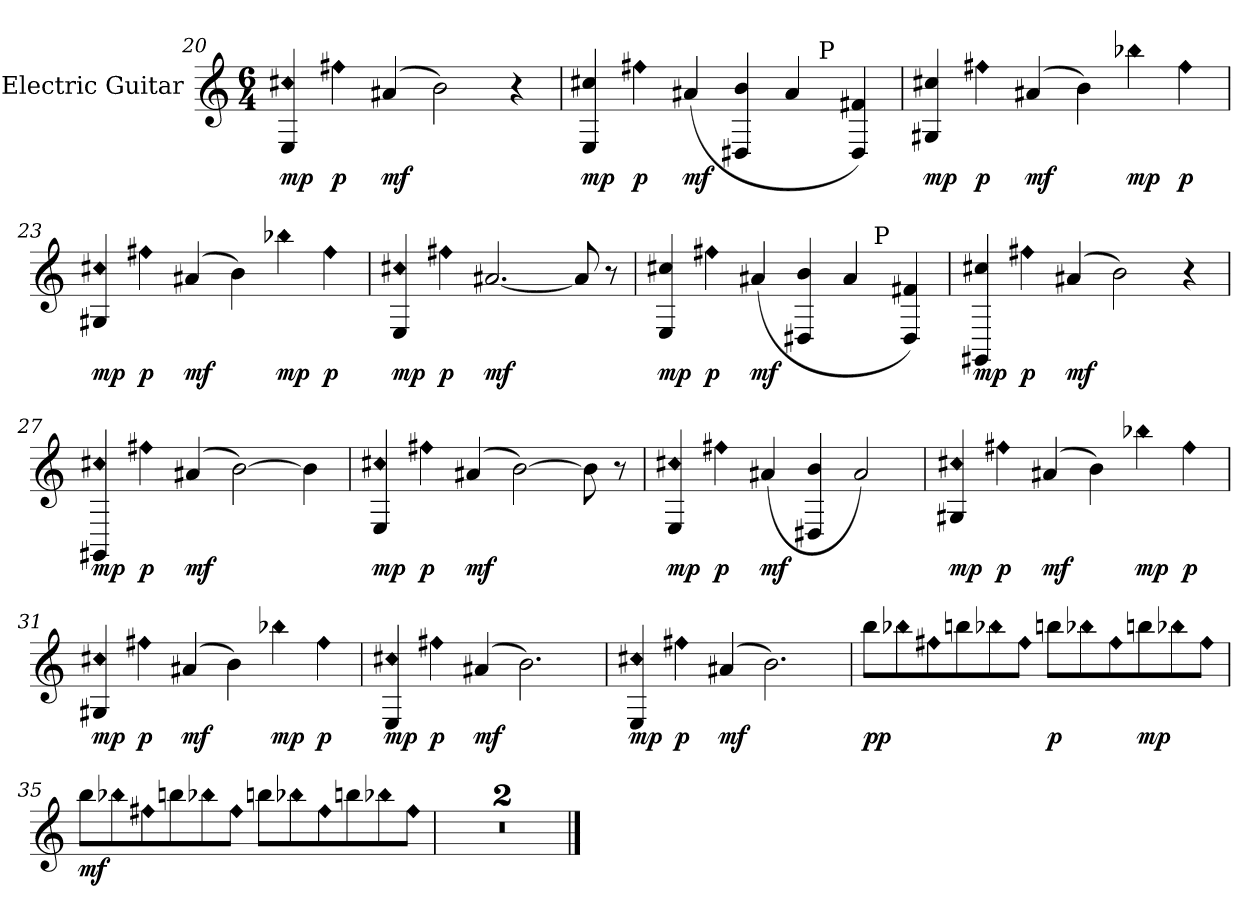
**kern	**dynam
*part1	*part1
*staff1	*staff1
*I"Electric Guitar	*
*clefG2	*
*ITrd7c12	*
*k[]	*
*C:	*
*M6/4	*
*MM74	*
=20	=20
!LO:N:n=2:head=diamond	!LO:DY:b
4EE/ 4c#X/	mp
!LO:N:head=diamond	!LO:DY:b
4f#X\	p
!	!LO:DY:b
(4A#X/	mf
2B\)	.
4r	.
=21	=21
*MM76	*
!LO:N:n=2:head=diamond	!LO:DY:b
*^	*
4EE/ 4c#X/	1ryy	mp
!LO:N:head=diamond	!	!LO:DY:b
4f#X\	.	p
!	!	!LO:DY:b
(4A#X/	.	mf
4DD#X/ 4B/	.	.
4A#/	8ryy	.
!	!LO:TX:a:t=P	!
.	4.ryy	.
4DD#/ 4F#X/)	.	.
=22	=22	=22
!LO:N:n=2:head=diamond	!	!LO:DY:b
*v	*v	*
4GG#X/ 4c#X/	mp
!LO:N:head=diamond	!LO:DY:b
4f#X\	p
!	!LO:DY:b
(4A#X/	mf
4B\)	.
!LO:N:head=diamond	!LO:DY:b
4b-X\	mp
!LO:N:head=diamond	!LO:DY:b
4f#\	p
=23	=23
!LO:N:n=2:head=diamond	!LO:DY:b
4GG#X/ 4c#X/	mp
!LO:N:head=diamond	!LO:DY:b
4f#X\	p
!	!LO:DY:b
(4A#X/	mf
4B\)	.
!LO:N:head=diamond	!LO:DY:b
4b-X\	mp
!LO:N:head=diamond	!LO:DY:b
4f#\	p
!!LO:LB:g=z
=24	=24
!LO:N:n=2:head=diamond	!LO:DY:b
4EE/ 4c#X/	mp
!LO:N:head=diamond	!LO:DY:b
4f#X\	p
!	!LO:DY:b
[2.A#X/	mf
*MM62	*
8A#/]	.
8r	.
=25	=25
*MM78	*
!LO:N:n=2:head=diamond	!LO:DY:b
*^	*
4EE/ 4c#X/	1ryy	mp
!LO:N:head=diamond	!	!LO:DY:b
4f#X\	.	p
!	!	!LO:DY:b
(4A#X/	.	mf
*MM73	*	*
4DD#X/ 4B/	.	.
4A#/	8ryy	.
!	!LO:TX:a:t=P	!
.	4.ryy	.
4DD#/ 4F#X/)	.	.
*v	*v	*
=26	=26
*MM70	*
*^	*
!LO:N:n=2:head=diamond	!	!LO:DY:b
*v	*v	*
4GGG#X/ 4c#X/	mp
!LO:N:head=diamond	!LO:DY:b
4f#X\	p
!	!LO:DY:b
(4A#X/	mf
2B\)	.
4r	.
=27	=27
!LO:N:n=2:head=diamond	!LO:DY:b
4GGG#X/ 4c#X/	mp
!LO:N:head=diamond	!LO:DY:b
4f#X\	p
!	!LO:DY:b
(4A#X/	mf
[2B\)	.
4B\]	.
!!LO:LB:g=z
=28	=28
*MM73	*
!LO:N:n=2:head=diamond	!LO:DY:b
4EE/ 4c#X/	mp
!LO:N:head=diamond	!LO:DY:b
4f#X\	p
!	!LO:DY:b
(4A#X/	mf
[2B\)	.
8B\]	.
8r	.
=29	=29
*MM74	*
!LO:N:n=2:head=diamond	!LO:DY:b
4EE/ 4c#X/	mp
!LO:N:head=diamond	!LO:DY:b
4f#X\	p
!	!LO:DY:b
(4A#X/	mf
4DD#X/ 4B/	.
2A#/)	.
=30	=30
*MM76	*
!LO:N:n=2:head=diamond	!LO:DY:b
4GG#X/ 4c#X/	mp
!LO:N:head=diamond	!LO:DY:b
4f#X\	p
!	!LO:DY:b
(4A#X/	mf
4B\)	.
!LO:N:head=diamond	!LO:DY:b
4b-X\	mp
!LO:N:head=diamond	!LO:DY:b
4f#\	p
=31	=31
*MM75	*
!LO:N:n=2:head=diamond	!LO:DY:b
4GG#X/ 4c#X/	mp
!LO:N:head=diamond	!LO:DY:b
4f#X\	p
!	!LO:DY:b
(4A#X/	mf
4B\)	.
!LO:N:head=diamond	!LO:DY:b
4b-X\	mp
!LO:N:head=diamond	!LO:DY:b
4f#\	p
!!LO:LB:g=z
=32	=32
!LO:N:n=2:head=diamond	!LO:DY:b
4EE/ 4c#X/	mp
!LO:N:head=diamond	!LO:DY:b
4f#X\	p
*MM71	*
!	!LO:DY:b
(4A#X/	mf
2.B\)	.
=33	=33
*MM78	*
!LO:N:n=2:head=diamond	!LO:DY:b
4EE/ 4c#X/	mp
!LO:N:head=diamond	!LO:DY:b
4f#X\	p
!	!LO:DY:b
(4A#X/	mf
*MM68	*
2.B\)	.
=34	=34
!	!LO:DY:b
8b\L	pp
!LO:N:head=diamond	!
8b-X\	.
!LO:N:head=diamond	!
8f#X\	.
8bn\	.
!LO:N:head=diamond	!
8b-X\	.
!LO:N:head=diamond	!
8f#\J	.
!	!LO:DY:b
8bn\L	p
!LO:N:head=diamond	!
8b-X\	.
!LO:N:head=diamond	!
8f#\	.
!	!LO:DY:b
8bn\	mp
!LO:N:head=diamond	!
8b-X\	.
!LO:N:head=diamond	!
8f#\J	.
!!LO:LB:g=z
=35	=35
*MM80	*
!	!LO:DY:b
8b\L	mf
!LO:N:head=diamond	!
8b-X\	.
!LO:N:head=diamond	!
8f#X\	.
8bn\	.
!LO:N:head=diamond	!
8b-X\	.
!LO:N:head=diamond	!
8f#\J	.
8bn\L	.
!LO:N:head=diamond	!
8b-X\	.
!LO:N:head=diamond	!
8f#\	.
8bn\	.
!LO:N:head=diamond	!
8b-X\	.
!LO:N:head=diamond	!
8f#\J	.
=36	=36
1.r	.
=37	=37
1.r	.
==	==
*-	*-
